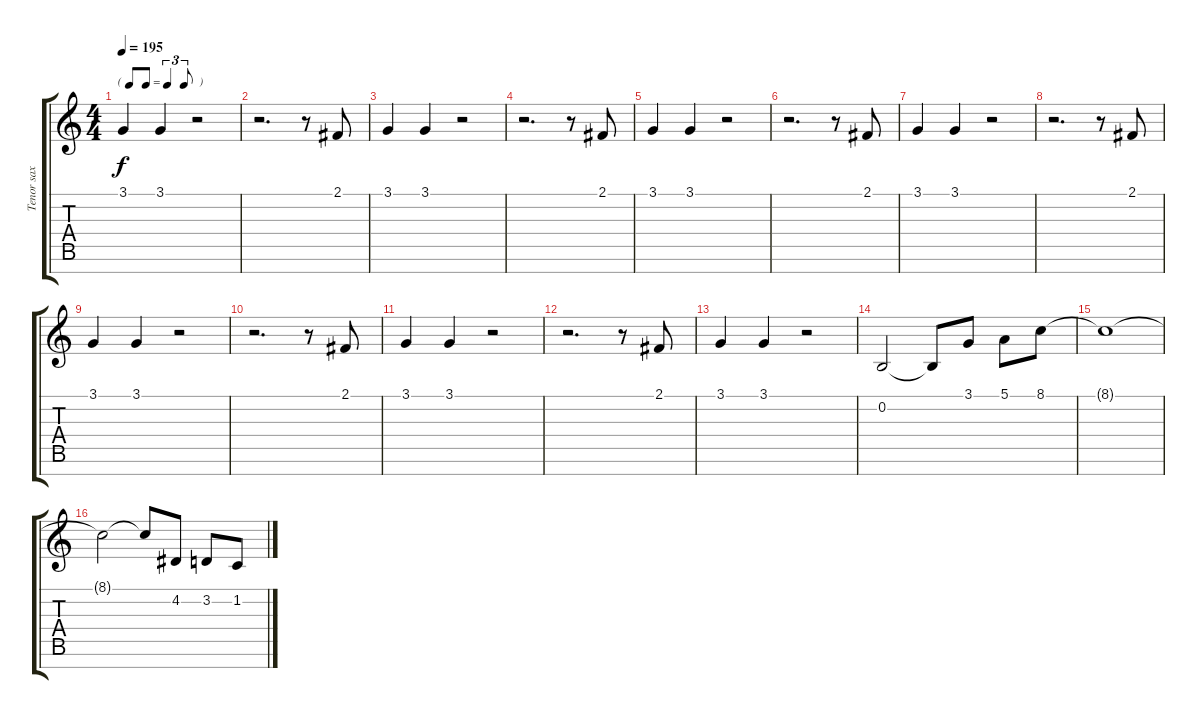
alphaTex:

\track ("Tenor sax" "Tenor sax") {instrument tenorsax}
\staff {score tabs}
\tuning (E4 B3 G3 D3 A2 E2 B1) {hide}
\ts (4 4)
\tf triplet8th
\tempo 195
\clef g2
\ks c
3.1.4{dy f} 3.1.4 r.2 |
r.2{d} r.8 2.1.8 |
3.1.4 3.1.4 r.2 |
r.2{d} r.8 2.1.8 |
3.1.4 3.1.4 r.2 |
r.2{d} r.8 2.1.8 |
3.1.4 3.1.4 r.2 |
r.2{d} r.8 2.1.8 |
3.1.4 3.1.4 r.2 |
r.2{d} r.8 2.1.8 |
3.1.4 3.1.4 r.2 |
r.2{d} r.8 2.1.8 |
3.1.4 3.1.4 r.2 |
0.2.2 0.2{t}.8 3.1.8 5.1.8 8.1.8 |
8.1{t}.1 |
8.1{t}.2 8.1{t}.8 4.2.8 3.2.8 1.2.8
